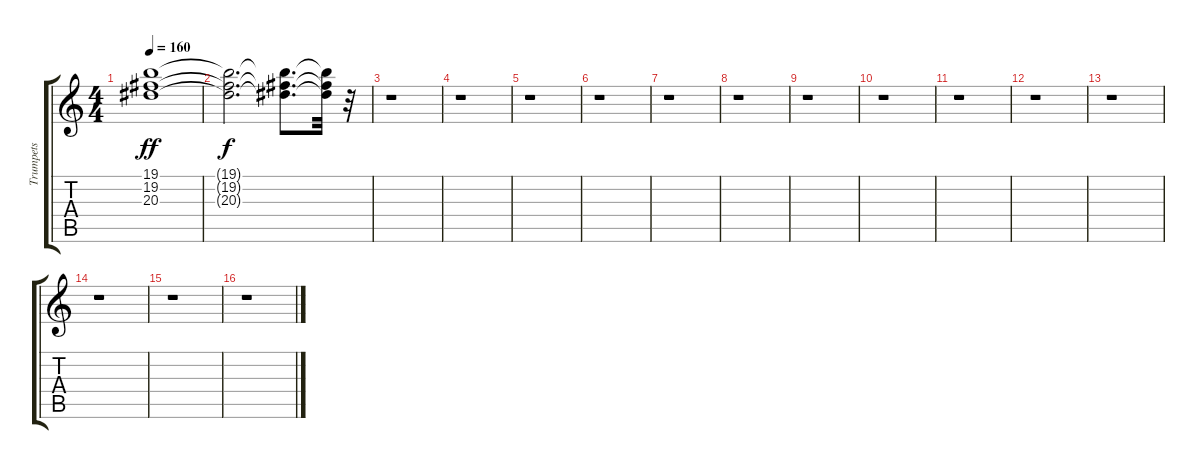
\track ("Trumpets" "Trumpets") {instrument trumpet}
\staff {score tabs}
\tuning (E4 B3 G3 D3 A2 E2) {hide}
\ts (4 4)
\tempo 160
\clef g2
\ks c
(19.1 19.2 20.3).1{dy ff} |
(19.1{t} 19.2{t} 20.3{t}).2{d dy f} (19.1{t} 19.2{t} 20.3{t}).8{d} (19.1{t} 19.2{t} 20.3{t}).32 r.32 |
r.1 |
r.1 |
r.1 |
r.1 |
r.1 |
r.1 |
r.1 |
r.1 |
r.1 |
r.1 |
r.1 |
r.1 |
r.1 |
r.1
